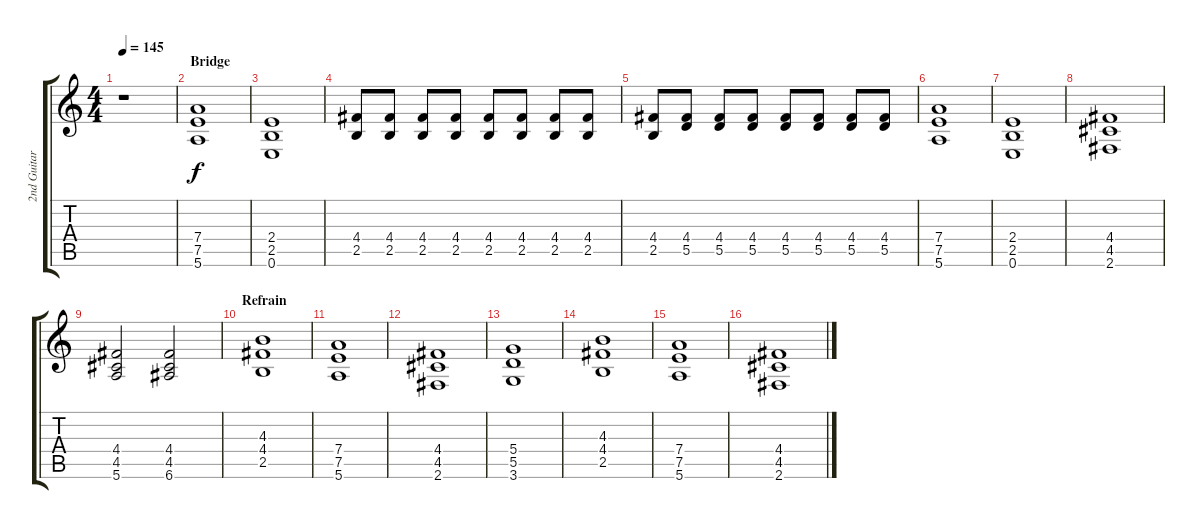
\track ("2nd Guitar" "2nd Guitar") {instrument acousticguitarsteel}
\staff {score tabs}
\tuning (E4 B3 G3 D3 A2 E2) {hide}
\ts (4 4)
\tempo 145
\clef g2
\ks c
r.1{dy f} |
\section ("" "Bridge")
(7.4 7.5 5.6).1{volume 16 instrument distortionguitar} |
(2.4 2.5 0.6).1 |
(4.4 2.5).8 (4.4 2.5).8 (4.4 2.5).8 (4.4 2.5).8 (4.4 2.5).8 (4.4 2.5).8 (4.4 2.5).8 (4.4 2.5).8 |
(4.4 2.5).8 (4.4 5.5).8 (4.4 5.5).8 (4.4 5.5).8 (4.4 5.5).8 (4.4 5.5).8 (4.4 5.5).8 (4.4 5.5).8 |
(7.4 7.5 5.6).1 |
(2.4 2.5 0.6).1 |
(4.4 4.5 2.6).1 |
(4.4 4.5 5.6).2 (4.4 4.5 6.6).2 |
\section ("" "Refrain")
(4.3 4.4 2.5).1 |
(7.4 7.5 5.6).1 |
(4.4 4.5 2.6).1 |
(5.4 5.5 3.6).1 |
(4.3 4.4 2.5).1 |
(7.4 7.5 5.6).1 |
(4.4 4.5 2.6).1
